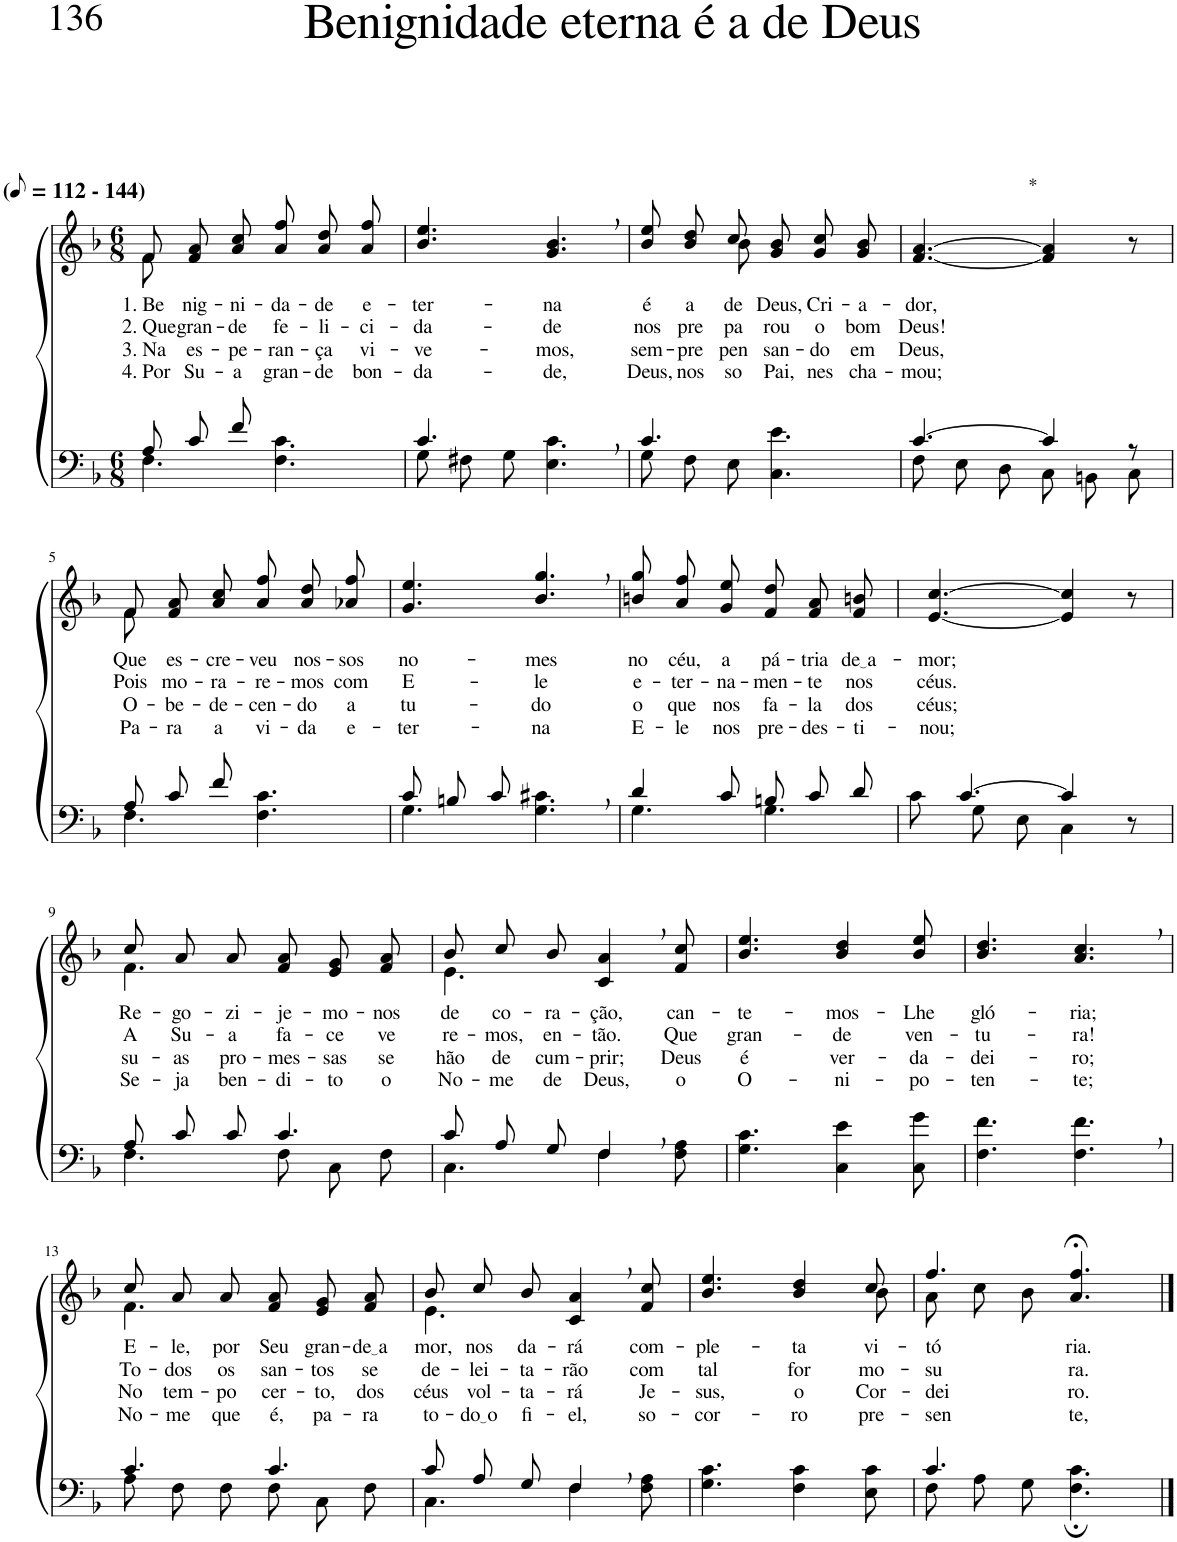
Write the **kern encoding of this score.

**kern	**kern	**text	**text	**text	**text
*part2	*part1	*part1	*part1	*part1	*part1
*staff2	*staff1	*staff1	*staff1	*staff1	*staff1
*I"Parte III e IV	*I"Parte I e II	*	*	*	*
*clefF4	*clefG2	*	*	*	*
*Trd2c3	*Trd2c3	*	*	*	*
*k[b-]	*k[b-]	*	*	*	*
*M6/8	*M6/8	*	*	*	*
*MM56	*MM56	*	*	*	*
=1	=1	=1	=1	=1	=1
*^	*^	*	*	*	*
!	!	!LO:TX:a:B:t=(	!	!	!	!	!
!	!	!LO:TX:a:B:t=- 144)	!	!	!	!	!
!	!	!	!	!LO:LY:b	!LO:LY:b	!LO:LY:b	!LO:LY:b
8A/L	4.F\	8f/L	8f\	1. Be-	2. Que	3. Na	4. Por
!	!	!	!	!LO:LY:b	!LO:LY:b	!LO:LY:b	!LO:LY:b
8c/	.	8f/ 8a/	2ryy	-nig-	gran-	es-	Su-
!	!	!	!	!LO:LY:b	!LO:LY:b	!LO:LY:b	!LO:LY:b
8f/J	.	8a/ 8cc/J	.	-ni-	-de	-pe-	-a
!	!	!	!	!LO:LY:b	!LO:LY:b	!LO:LY:b	!LO:LY:b
4.ryy	4.F\ 4.c\	8a\ 8ff\L	.	-da-	fe-	-ran-	gran-
!	!	!	!	!LO:LY:b	!LO:LY:b	!LO:LY:b	!LO:LY:b
.	.	8a\ 8dd\	.	-de	-li-	-ça	-de
!	!	!	!	!LO:LY:b	!LO:LY:b	!LO:LY:b	!LO:LY:b
.	.	8a\ 8ff\J	8ryy	e-	-ci-	vi-	bon-
=2	=2	=2	=2	=2	=2	=2	=2
!	!	!	!	!LO:LY:b	!LO:LY:b	!LO:LY:b	!LO:LY:b
*	*	*v	*v	*	*	*	*
4.c/	8G\L	4.b-/ 4.ee/	-ter-	-da-	-ve-	-da-
.	8F#X\	.	.	.	.	.
.	8G\J	.	.	.	.	.
!	!	!	!LO:LY:b	!LO:LY:b	!LO:LY:b	!LO:LY:b
4.ryy	4.E\ 4.c\	4.g/, 4.b-/,	-na	-de	-mos,	-de,
=3	=3	=3	=3	=3	=3	=3
!	!	!	!LO:LY:b	!LO:LY:b	!LO:LY:b	!LO:LY:b
*	*	*^	*	*	*	*
4.c/	8G\L	8b-\ 8ee\L	4ryy	é	nos	sem-	Deus,
!	!	!	!	!LO:LY:b	!LO:LY:b	!LO:LY:b	!LO:LY:b
.	8F\	8b-\ 8dd\	.	a	pre-	-pre	nos-
!	!	!	!	!LO:LY:b	!LO:LY:b	!LO:LY:b	!LO:LY:b
.	8E\J	8cc\J	8b-\	de	-pa-	pen-	-so
!	!	!	!	!LO:LY:b	!LO:LY:b	!LO:LY:b	!LO:LY:b
4.ryy	4.C\ 4.e\	8g/ 8b-/L	4.ryy	Deus,	-rou	-san-	Pai,
!	!	!	!	!LO:LY:b	!LO:LY:b	!LO:LY:b	!LO:LY:b
.	.	8g/ 8cc/	.	Cri-	o	-do	nes
!	!	!	!	!LO:LY:b	!LO:LY:b	!LO:LY:b	!LO:LY:b
.	.	8g/ 8b-/J	.	-a-	bom	em	cha-
*	*	*v	*v	*	*	*	*
=4	=4	=4	=4	=4	=4	=4
!	!	!LO:TX:a:t=*	!	!	!	!
!	!	!	!LO:LY:b	!LO:LY:b	!LO:LY:b	!LO:LY:b
[4.c/	8F\L	[4.f/ [4.a/	-dor,	Deus!	Deus,	-mou;
.	8E\	.	.	.	.	.
.	8D\J	.	.	.	.	.
4c/]	8C\L	4f/] 4a/]	.	.	.	.
.	8BBn\	.	.	.	.	.
8r	8C\J	8r	.	.	.	.
!!LO:LB:g=z
=5	=5	=5	=5	=5	=5	=5
!	!	!	!LO:LY:b	!LO:LY:b	!LO:LY:b	!LO:LY:b
*	*	*^	*	*	*	*
8A/L	4.F\	8f/L	8f\	Que	Pois	O-	Pa-
!	!	!	!	!LO:LY:b	!LO:LY:b	!LO:LY:b	!LO:LY:b
8c/	.	8f/ 8a/	2ryy	es-	mo-	-be-	-ra
!	!	!	!	!LO:LY:b	!LO:LY:b	!LO:LY:b	!LO:LY:b
8f/J	.	8a/ 8cc/J	.	-cre-	-ra-	-de-	a
!	!	!	!	!LO:LY:b	!LO:LY:b	!LO:LY:b	!LO:LY:b
4.F\ 4.c\	4.ryy	8a\ 8ff\L	.	-veu	-re-	-cen-	vi-
!	!	!	!	!LO:LY:b	!LO:LY:b	!LO:LY:b	!LO:LY:b
.	.	8a\ 8dd\	.	nos-	-mos	-do	-da
!	!	!	!	!LO:LY:b	!LO:LY:b	!LO:LY:b	!LO:LY:b
.	.	8a-X\ 8ff\J	8ryy	-sos	com	a	e-
=6	=6	=6	=6	=6	=6	=6	=6
!	!	!	!	!LO:LY:b	!LO:LY:b	!LO:LY:b	!LO:LY:b
*	*	*v	*v	*	*	*	*
8c/L	4.G\	4.g/ 4.ee/	no-	E-	tu-	-ter-
8Bn/	.	.	.	.	.	.
8c/J	.	.	.	.	.	.
!	!	!	!LO:LY:b	!LO:LY:b	!LO:LY:b	!LO:LY:b
4.ryy	4.G\ 4.c#X\	4.b-/, 4.gg/,	-mes	-le	-do	-na
=7	=7	=7	=7	=7	=7	=7
!	!	!	!LO:LY:b	!LO:LY:b	!LO:LY:b	!LO:LY:b
4d/	4.G\	8bn\ 8gg\L	no	e-	o	E-
!	!	!	!LO:LY:b	!LO:LY:b	!LO:LY:b	!LO:LY:b
.	.	8a\ 8ff\	céu,	-ter-	que	-le
!	!	!	!LO:LY:b	!LO:LY:b	!LO:LY:b	!LO:LY:b
8c/	.	8g\ 8ee\J	a	-na-	nos	nos
!	!	!	!LO:LY:b	!LO:LY:b	!LO:LY:b	!LO:LY:b
8Bn/L	4.G\	8f/ 8dd/L	pá-	-men-	fa-	pre-
!	!	!	!LO:LY:b	!LO:LY:b	!LO:LY:b	!LO:LY:b
8c/	.	8f/ 8a/	-tria	-te	-la	-des-
!	!	!	!LO:LY:b	!LO:LY:b	!LO:LY:b	!LO:LY:b
8d/J	.	8f/ 8bn/J	de a	nos	dos	-ti-
=8	=8	=8	=8	=8	=8	=8
!	!	!	!LO:LY:b	!LO:LY:b	!LO:LY:b	!LO:LY:b
[4.c/	8c\L	[4.e/ [4.cc/	-mor;	céus.	céus;	-nou;
.	8G\J	.	.	.	.	.
.	8E\	.	.	.	.	.
4c/]	4C\	4e/] 4cc/]	.	.	.	.
8r	8ryy	8r	.	.	.	.
!!LO:LB:g=z
=9	=9	=9	=9	=9	=9	=9
*	*	*^	*	*	*	*
!	!	!	!	!LO:LY:b	!LO:LY:b	!LO:LY:b	!LO:LY:b
8A/L	4.F\	8cc/L	4.f\	Re-	A	su-	Se-
!	!	!	!	!LO:LY:b	!LO:LY:b	!LO:LY:b	!LO:LY:b
8c/	.	8a/	.	-go-	Su-	-as	-ja
!	!	!	!	!LO:LY:b	!LO:LY:b	!LO:LY:b	!LO:LY:b
8c/J	.	8a/J	.	-zi-	-a	pro-	ben-
!	!	!	!	!LO:LY:b	!LO:LY:b	!LO:LY:b	!LO:LY:b
4.c/	8F\L	8f/ 8a/L	4.ryy	-je-	fa-	-mes-	-di-
!	!	!	!	!LO:LY:b	!LO:LY:b	!LO:LY:b	!LO:LY:b
.	8C\	8e/ 8g/	.	-mo-	-ce	-sas	-to
!	!	!	!	!LO:LY:b	!LO:LY:b	!LO:LY:b	!LO:LY:b
.	8F\J	8f/ 8a/J	.	-nos	ve-	se	o
=10	=10	=10	=10	=10	=10	=10	=10
!	!	!	!	!LO:LY:b	!LO:LY:b	!LO:LY:b	!LO:LY:b
8c/L	4.C\	8b-/L	4.e\	de	-re-	hão	No-
!	!	!	!	!LO:LY:b	!LO:LY:b	!LO:LY:b	!LO:LY:b
8A/	.	8cc/	.	co-	-mos,	de	-me
!	!	!	!	!LO:LY:b	!LO:LY:b	!LO:LY:b	!LO:LY:b
8G/J	.	8b-/J	.	-ra-	en-	cum-	de
!	!	!	!	!LO:LY:b	!LO:LY:b	!LO:LY:b	!LO:LY:b
4F,/	4F\	4c/, 4a/,	4.ryy	-ção,	-tão.	-prir;	Deus,
!	!	!	!	!LO:LY:b	!LO:LY:b	!LO:LY:b	!LO:LY:b
8ryy	8F\ 8A\	8f/ 8cc/	.	can-	Que	Deus	o
*	*	*v	*v	*	*	*	*
=11	=11	=11	=11	=11	=11	=11
!	!	!	!LO:LY:b	!LO:LY:b	!LO:LY:b	!LO:LY:b
*v	*v	*	*	*	*	*
4.G\ 4.c\	4.b-/ 4.ee/	-te-	gran-	é	O-
!	!	!LO:LY:b	!LO:LY:b	!LO:LY:b	!LO:LY:b
4C\ 4e\	4b-/ 4dd/	-mos-	-de	ver-	-ni-
!	!	!LO:LY:b	!LO:LY:b	!LO:LY:b	!LO:LY:b
8C\ 8g\	8b-/ 8ee/	-Lhe	ven-	-da-	-po-
=12	=12	=12	=12	=12	=12
!	!	!LO:LY:b	!LO:LY:b	!LO:LY:b	!LO:LY:b
4.F\ 4.f\	4.b-/ 4.dd/	gló-	-tu-	-dei-	-ten-
!	!	!LO:LY:b	!LO:LY:b	!LO:LY:b	!LO:LY:b
4.F\, 4.f\,	4.a/, 4.cc/,	-ria;	-ra!	-ro;	-te;
!!LO:LB:g=z
=13	=13	=13	=13	=13	=13
*^	*^	*	*	*	*
!	!	!	!	!LO:LY:b	!LO:LY:b	!LO:LY:b	!LO:LY:b
4.c/	8A\L	8cc/L	4.f\	E-	To-	No	No-
!	!	!	!	!LO:LY:b	!LO:LY:b	!LO:LY:b	!LO:LY:b
.	8F\	8a/	.	-le,	-dos	tem-	-me
!	!	!	!	!LO:LY:b	!LO:LY:b	!LO:LY:b	!LO:LY:b
.	8F\J	8a/J	.	por	os	-po	que
!	!	!	!	!LO:LY:b	!LO:LY:b	!LO:LY:b	!LO:LY:b
4.c/	8F\L	8f/ 8a/L	4.ryy	Seu	san-	cer-	é,
!	!	!	!	!LO:LY:b	!LO:LY:b	!LO:LY:b	!LO:LY:b
.	8C\	8e/ 8g/	.	gran-	-tos	-to,	pa-
!	!	!	!	!LO:LY:b	!LO:LY:b	!LO:LY:b	!LO:LY:b
.	8F\J	8f/ 8a/J	.	de a	se	dos	-ra
=14	=14	=14	=14	=14	=14	=14	=14
!	!	!	!	!LO:LY:b	!LO:LY:b	!LO:LY:b	!LO:LY:b
8c/L	4.C\	8b-/L	4.e\	mor,	de-	céus	to-
!	!	!	!	!LO:LY:b	!LO:LY:b	!LO:LY:b	!LO:LY:b
8A/	.	8cc/	.	nos	-lei-	vol-	do o
!	!	!	!	!LO:LY:b	!LO:LY:b	!LO:LY:b	!LO:LY:b
8G/J	.	8b-/J	.	da-	-ta-	-ta-	fi-
!	!	!	!	!LO:LY:b	!LO:LY:b	!LO:LY:b	!LO:LY:b
4F,/	4F\	4c/, 4a/,	4.ryy	-rá	-rão	-rá	-el,
!	!	!	!	!LO:LY:b	!LO:LY:b	!LO:LY:b	!LO:LY:b
8ryy	8F\ 8A\	8f/ 8cc/	.	com-	com	Je-	so-
=15	=15	=15	=15	=15	=15	=15	=15
!	!	!	!	!LO:LY:b	!LO:LY:b	!LO:LY:b	!LO:LY:b
*v	*v	*	*	*	*	*	*
4.G\ 4.c\	4.b-/ 4.ee/	8ryy	-ple-	tal	-sus,	-cor-
!	!	!	!LO:LY:b	!LO:LY:b	!LO:LY:b	!LO:LY:b
*	*v	*v	*	*	*	*
4F\ 4c\	4b-/ 4dd/	-ta	for-	o	-ro
*	*^	*	*	*	*
!	!	!	!LO:LY:b	!LO:LY:b	!LO:LY:b	!LO:LY:b
8E\ 8c\	8cc/	8b-\	vi-	-mo-	Cor-	pre-
=16	=16	=16	=16	=16	=16	=16
*^	*	*	*	*	*	*
!	!	!	!	!LO:LY:b	!LO:LY:b	!LO:LY:b	!LO:LY:b
4.c/	8F\L	4.ff/	8a\L	-tó-	-su-	-dei-	-sen-
.	8A\	.	8cc\	.	.	.	.
.	8G\J	.	8b-\J	.	.	.	.
!	!	!	!	!LO:LY:b	!LO:LY:b	!LO:LY:b	!LO:LY:b
4.ryy	4.F\; 4.c\;	4.a/;< 4.ff/;<	4.ryy	-ria.	-ra.	-ro.	-te,
*v	*v	*	*	*	*	*	*
*	*v	*v	*	*	*	*
==	==	==	==	==	==
*-	*-	*-	*-	*-	*-
